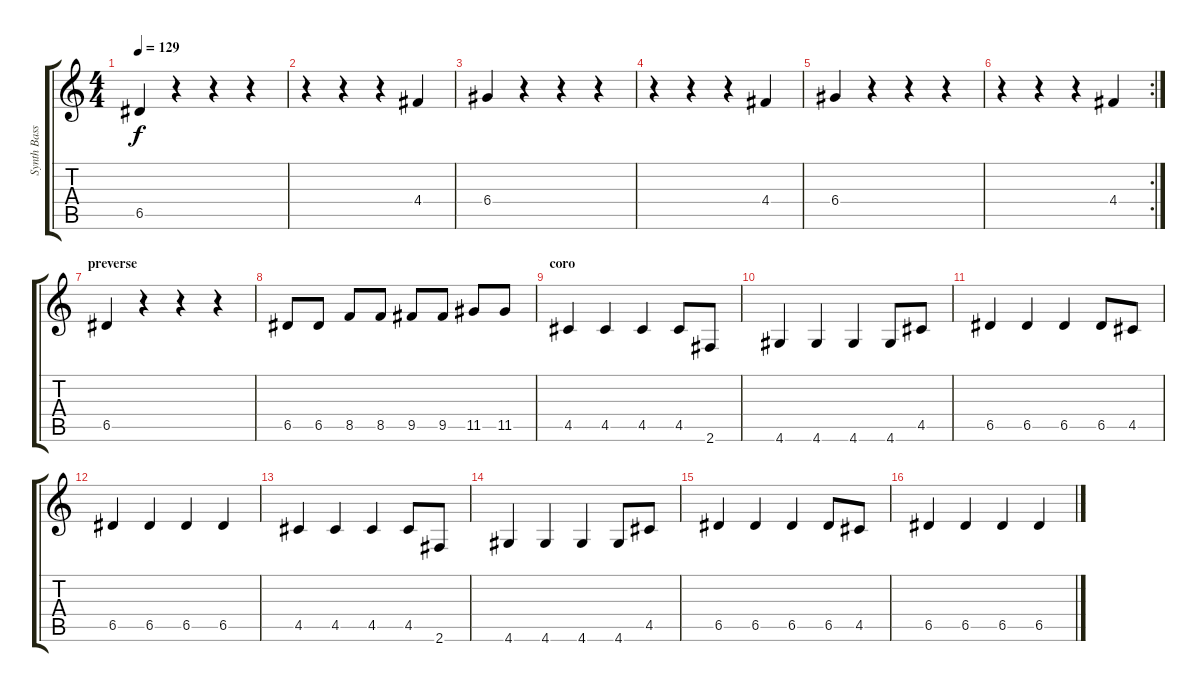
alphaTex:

\track ("Synth Bass" "Synth Bass") {instrument synthbass1}
\staff {score tabs}
\tuning (E4 B3 G3 D3 A2 E2) {hide}
\ts (4 4)
\tempo 129
\clef g2
\ks c
6.5.4{dy f} r.4 r.4 r.4 |
r.4 r.4 r.4 4.4.4 |
6.4.4 r.4 r.4 r.4 |
r.4 r.4 r.4 4.4.4 |
6.4.4 r.4 r.4 r.4 |
\rc 2
r.4 r.4 r.4 4.4.4 |
\section ("" "preverse")
6.5.4 r.4 r.4 r.4 |
6.5.8 6.5.8 8.5.8 8.5.8 9.5.8 9.5.8 11.5.8 11.5.8 |
\section ("" "coro")
4.5.4 4.5.4 4.5.4 4.5.8 2.6.8 |
4.6.4 4.6.4 4.6.4 4.6.8 4.5.8 |
6.5.4 6.5.4 6.5.4 6.5.8 4.5.8 |
6.5.4 6.5.4 6.5.4 6.5.4 |
4.5.4 4.5.4 4.5.4 4.5.8 2.6.8 |
4.6.4 4.6.4 4.6.4 4.6.8 4.5.8 |
6.5.4 6.5.4 6.5.4 6.5.8 4.5.8 |
6.5.4 6.5.4 6.5.4 6.5.4
